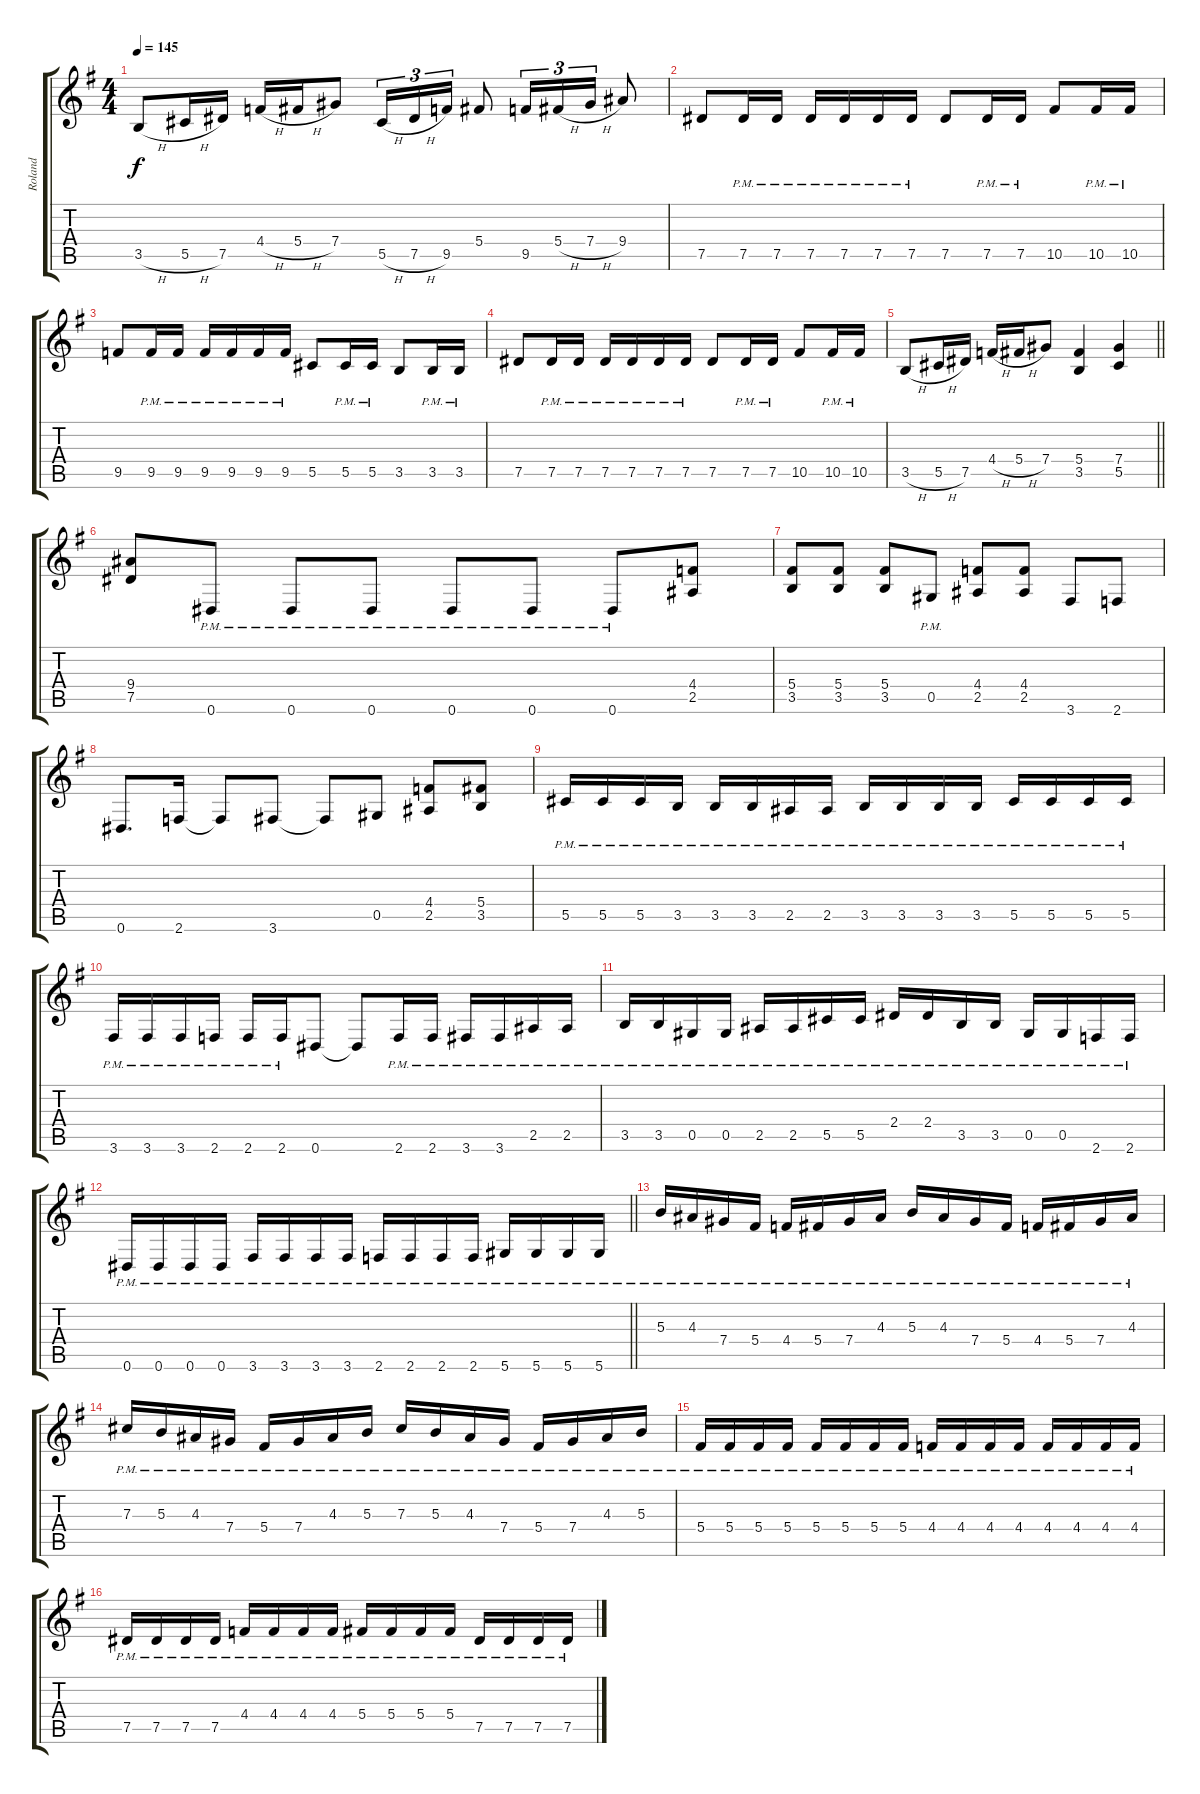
\track ("Roland" "Roland") {instrument distortionguitar}
\staff {score tabs}
\tuning (Eb4 Bb3 Gb3 Db3 Ab2 Eb2) {hide}
\ts (4 4)
\tempo 145
\clef g2
\ks eminor
3.5{h}.8{dy f} 5.5{h}.16 7.5.16 4.4{h}.16 5.4{h}.16 7.4.8 5.5{h}.16{tu (3 2)} 7.5{h}.16{tu (3 2)} 9.5.16{tu (3 2)} 5.4.8 9.5.16{tu (3 2)} 5.4{h}.16{tu (3 2)} 7.4{h}.16{tu (3 2)} 9.4.8 |
7.5.8 7.5{pm}.16 7.5{pm}.16 7.5{pm}.16 7.5{pm}.16 7.5{pm}.16 7.5{pm}.16 7.5.8 7.5{pm}.16 7.5{pm}.16 10.5.8 10.5{pm}.16 10.5{pm}.16 |
9.5.8 9.5{pm}.16 9.5{pm}.16 9.5{pm}.16 9.5{pm}.16 9.5{pm}.16 9.5{pm}.16 5.5.8 5.5{pm}.16 5.5{pm}.16 3.5.8 3.5{pm}.16 3.5{pm}.16 |
7.5.8 7.5{pm}.16 7.5{pm}.16 7.5{pm}.16 7.5{pm}.16 7.5{pm}.16 7.5{pm}.16 7.5.8 7.5{pm}.16 7.5{pm}.16 10.5.8 10.5{pm}.16 10.5{pm}.16 |
\barLineRight lightlight
3.5{h}.8 5.5{h}.16 7.5.16 4.4{h}.16 5.4{h}.16 7.4.8 (5.4 3.5).4 (7.4 5.5).4 |
(9.4 7.5).8 0.6{pm}.8 0.6{pm}.8 0.6{pm}.8 0.6{pm}.8 0.6{pm}.8 0.6{pm}.8 (4.4 2.5).8 |
(5.4 3.5).8 (5.4 3.5).8 (5.4 3.5).8 0.5{pm}.8 (4.4 2.5).8 (4.4 2.5).8 3.6.8 2.6.8 |
0.6.8{d} 2.6.16 2.6{t}.8 3.6.8 3.6{t}.8 0.5.8 (4.4 2.5).8 (5.4 3.5).8 |
5.5{pm}.16 5.5{pm}.16 5.5{pm}.16 3.5{pm}.16 3.5{pm}.16 3.5{pm}.16 2.5{pm}.16 2.5{pm}.16 3.5{pm}.16 3.5{pm}.16 3.5{pm}.16 3.5{pm}.16 5.5{pm}.16 5.5{pm}.16 5.5{pm}.16 5.5{pm}.16 |
3.6{pm}.16 3.6{pm}.16 3.6{pm}.16 2.6{pm}.16 2.6{pm}.16 2.6{pm}.16 0.6.8 0.6{t}.8 2.6{pm}.16 2.6{pm}.16 3.6{pm}.16 3.6{pm}.16 2.5{pm}.16 2.5{pm}.16 |
3.5{pm}.16 3.5{pm}.16 0.5{pm}.16 0.5{pm}.16 2.5{pm}.16 2.5{pm}.16 5.5{pm}.16 5.5{pm}.16 2.4{pm}.16 2.4{pm}.16 3.5{pm}.16 3.5{pm}.16 0.5{pm}.16 0.5{pm}.16 2.6{pm}.16 2.6{pm}.16 |
\barLineRight lightlight
0.6{pm}.16 0.6{pm}.16 0.6{pm}.16 0.6{pm}.16 3.6{pm}.16 3.6{pm}.16 3.6{pm}.16 3.6{pm}.16 2.6{pm}.16 2.6{pm}.16 2.6{pm}.16 2.6{pm}.16 5.6{pm}.16 5.6{pm}.16 5.6{pm}.16 5.6{pm}.16 |
5.3{pm}.16 4.3{pm}.16 7.4{pm}.16 5.4{pm}.16 4.4{pm}.16 5.4{pm}.16 7.4{pm}.16 4.3{pm}.16 5.3{pm}.16 4.3{pm}.16 7.4{pm}.16 5.4{pm}.16 4.4{pm}.16 5.4{pm}.16 7.4{pm}.16 4.3{pm}.16 |
7.3{pm}.16 5.3{pm}.16 4.3{pm}.16 7.4{pm}.16 5.4{pm}.16 7.4{pm}.16 4.3{pm}.16 5.3{pm}.16 7.3{pm}.16 5.3{pm}.16 4.3{pm}.16 7.4{pm}.16 5.4{pm}.16 7.4{pm}.16 4.3{pm}.16 5.3{pm}.16 |
5.4{pm}.16 5.4{pm}.16 5.4{pm}.16 5.4{pm}.16 5.4{pm}.16 5.4{pm}.16 5.4{pm}.16 5.4{pm}.16 4.4{pm}.16 4.4{pm}.16 4.4{pm}.16 4.4{pm}.16 4.4{pm}.16 4.4{pm}.16 4.4{pm}.16 4.4{pm}.16 |
7.5{pm}.16 7.5{pm}.16 7.5{pm}.16 7.5{pm}.16 4.4{pm}.16 4.4{pm}.16 4.4{pm}.16 4.4{pm}.16 5.4{pm}.16 5.4{pm}.16 5.4{pm}.16 5.4{pm}.16 7.5{pm}.16 7.5{pm}.16 7.5{pm}.16 7.5{pm}.16
